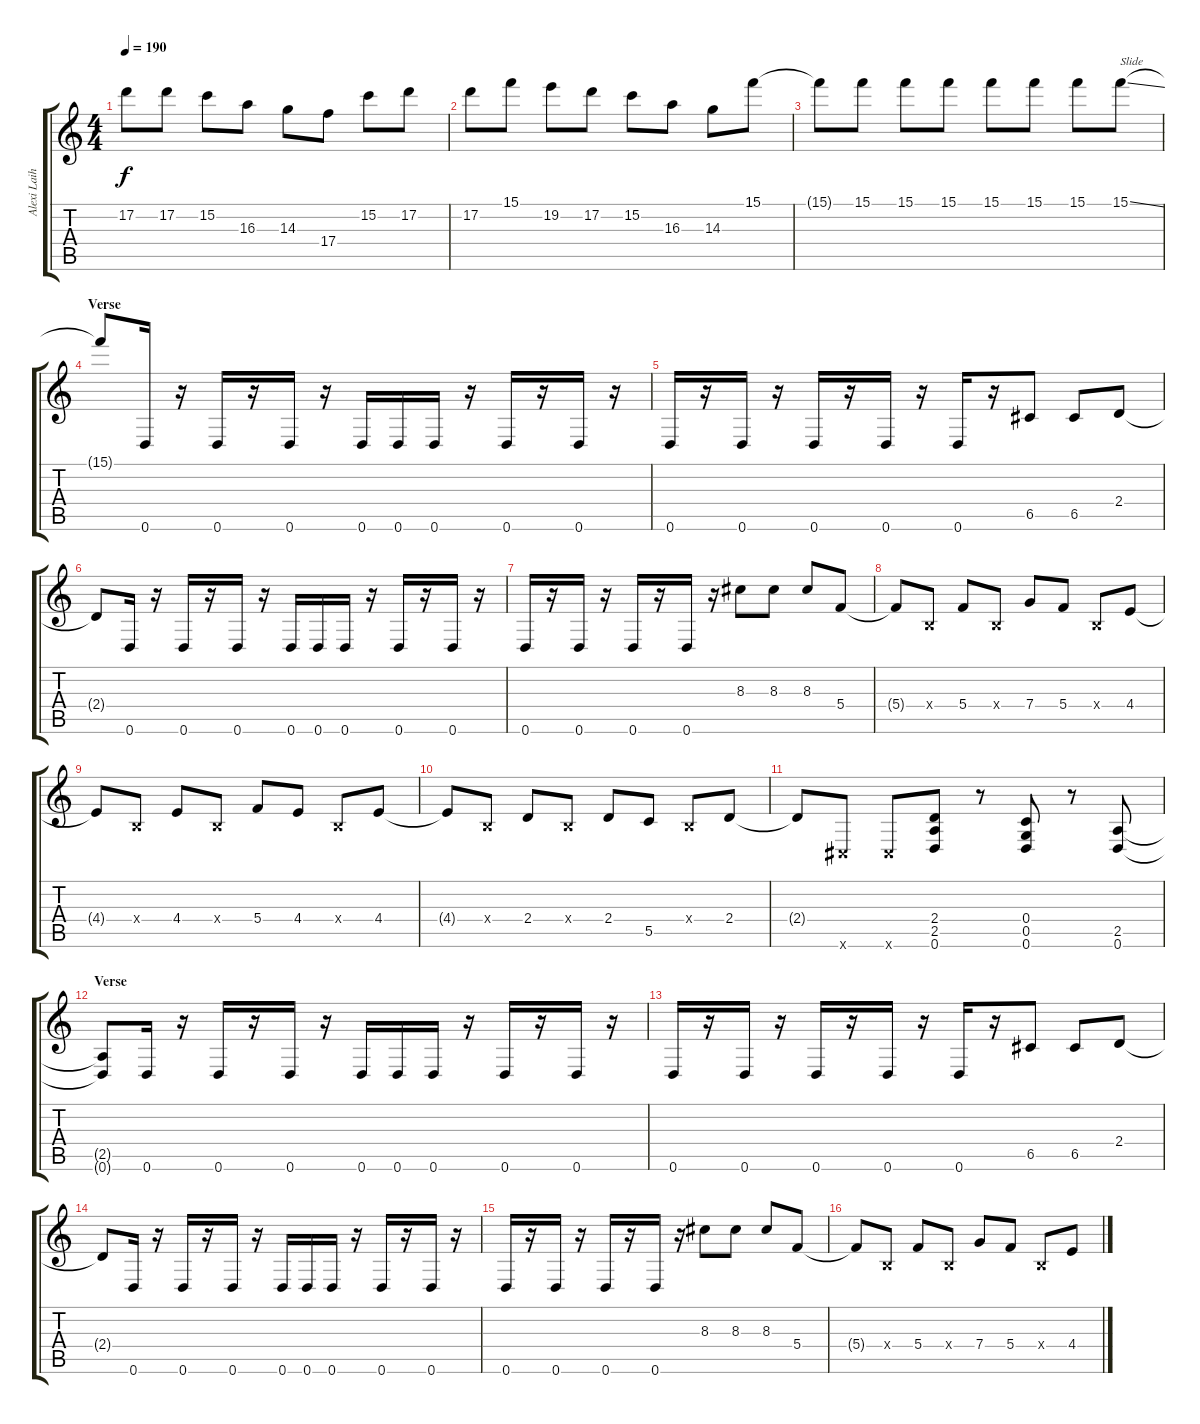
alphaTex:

\track ("Alexi Laiho" "Alexi Laih") {instrument distortionguitar}
\staff {score tabs}
\tuning (D4 A3 F3 C3 G2 D2) {hide}
\ts (4 4)
\tempo 190
\clef g2
\ks c
17.2{t}.8{dy f} 17.2.8 15.2.8 16.3.8 14.3.8 17.4.8 15.2.8 17.2.8 |
17.2.8 15.1.8 19.2.8 17.2.8 15.2.8 16.3.8 14.3.8 15.1.8 |
15.1{t}.8 15.1.8 15.1.8 15.1.8 15.1.8 15.1.8 15.1.8 15.1{ss}.8{txt "Slide"} |
\section ("" "Verse")
15.1{t}.8 0.6.16 r.16 0.6.16 r.16 0.6.16 r.16 0.6.16 0.6.16 0.6.16 r.16 0.6.16 r.16 0.6.16 r.16 |
0.6.16 r.16 0.6.16 r.16 0.6.16 r.16 0.6.16 r.16 0.6.16 r.16 6.5.8 6.5.8 2.4.8 |
2.4{t}.8 0.6.16 r.16 0.6.16 r.16 0.6.16 r.16 0.6.16 0.6.16 0.6.16 r.16 0.6.16 r.16 0.6.16 r.16 |
0.6.16 r.16 0.6.16 r.16 0.6.16 r.16 0.6.16 r.16 8.3.8 8.3.8 8.3.8 5.4.8 |
5.4{t}.8 -1.4{x}.8 5.4.8 -1.4{x}.8 7.4.8 5.4.8 -1.4{x}.8 4.4.8 |
4.4{t}.8 -1.4{x}.8 4.4.8 -1.4{x}.8 5.4.8 4.4.8 -1.4{x}.8 4.4.8 |
4.4{t}.8 -1.4{x}.8 2.4.8 -1.4{x}.8 2.4.8 5.5.8 -1.4{x}.8 2.4.8 |
2.4{t}.8 -1.6{x}.8 -1.6{x}.8 (2.4 2.5 0.6).8 r.8 (0.4 0.5 0.6).8 r.8 (2.5 0.6).8 |
\section ("" "Verse")
(2.5{t} 0.6{t}).8 0.6.16 r.16 0.6.16 r.16 0.6.16 r.16 0.6.16 0.6.16 0.6.16 r.16 0.6.16 r.16 0.6.16 r.16 |
0.6.16 r.16 0.6.16 r.16 0.6.16 r.16 0.6.16 r.16 0.6.16 r.16 6.5.8 6.5.8 2.4.8 |
2.4{t}.8 0.6.16 r.16 0.6.16 r.16 0.6.16 r.16 0.6.16 0.6.16 0.6.16 r.16 0.6.16 r.16 0.6.16 r.16 |
0.6.16 r.16 0.6.16 r.16 0.6.16 r.16 0.6.16 r.16 8.3.8 8.3.8 8.3.8 5.4.8 |
5.4{t}.8 -1.4{x}.8 5.4.8 -1.4{x}.8 7.4.8 5.4.8 -1.4{x}.8 4.4.8
